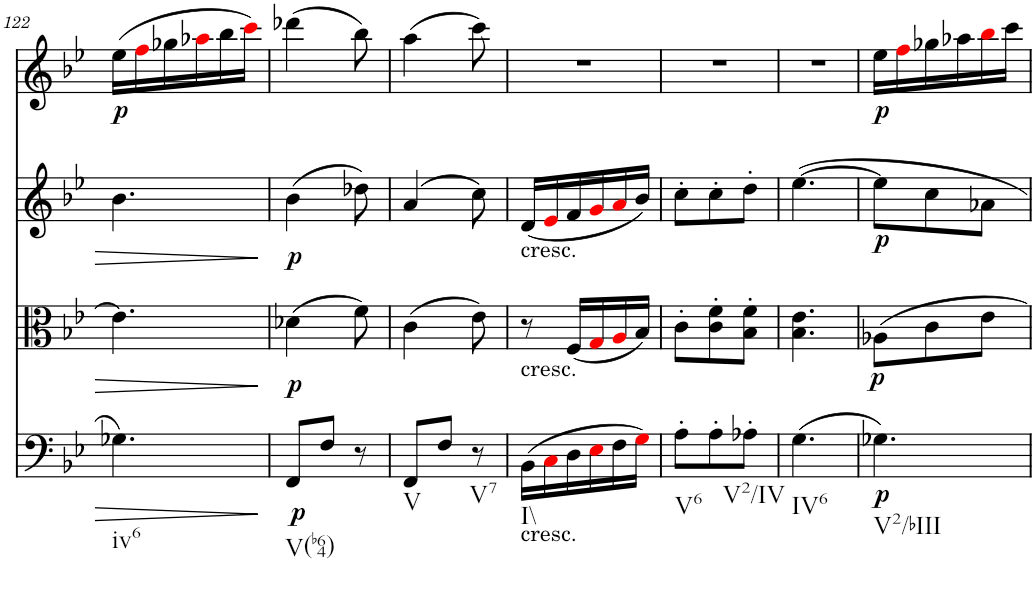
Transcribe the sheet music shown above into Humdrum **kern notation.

**kern	**dynam	**kern	**dynam	**kern	**dynam	**kern	**dynam
*part4	*part4	*part3	*part3	*part2	*part2	*part1	*part1
*staff4	*staff4	*staff3	*staff3	*staff2	*staff2	*staff1	*staff1
*I"Violoncello	*	*I"Viola	*	*I"Violin II	*	*I"Violin I	*
*I'Vc	*	*I'Vla	*	*I'Vln	*	*I'Vln	*
!!LO:PB:g=z
*clefF4	*	*clefC3	*	*clefG2	*	*clefG2	*
*k[b-e-]	*	*k[b-e-]	*	*k[b-e-]	*	*k[b-e-]	*
*M3/8	*	*M3/8	*	*M3/8	*	*M3/8	*
=122	=122	=122	=122	=122	=122	=122	=122
!LO:TX:b:t=iv6	!	!	!	!	!	!	!
!	!	!	!	!	!	!	!LO:DY:b
4.G-X\	.	4.e-\]	.	4.b-\	.	(16ee-\LL	p
.	.	.	.	.	.	16ffi\	.
.	.	.	.	.	.	16gg-X\	.
.	.	.	.	.	.	16aa-Xi\	.
.	.	.	.	.	.	16bb-\	.
.	.	.	.	.	.	16ccci\JJ)	.
=123	=123	=123	=123	=123	=123	=123	=123
!LO:TX:b:t=V(b64)	!	!	!	!	!	!	!
!	!LO:DY:b	!	!LO:DY:b	!	!LO:DY:b	!	!
8FF/L	p	(4d-X\	p	(4b-\	p	(4ddd-X\	.
8F/J	.	.	.	.	.	.	.
8r	.	8f\)	.	8dd-X\)	.	8bb-\)	.
=124	=124	=124	=124	=124	=124	=124	=124
!LO:TX:b:t=V	!	!	!	!	!	!	!
8FF/L	.	(4c\	.	(4a/	.	(4aa\	.
8F/J	.	.	.	.	.	.	.
!LO:TX:b:t=V7	!	!	!	!	!	!	!
8r	.	8e-\)	.	8cc\)	.	8ccc\)	.
=125	=125	=125	=125	=125	=125	=125	=125
!	!	!	!	!LO:TX:b:t=cresc.	!	!	!
!	!	!LO:TX:b:t=cresc.	!	!	!	!	!
!LO:TX:b:t=cresc.	!	!	!	!	!	!	!
!LO:TX:b:t=I\\	!	!	!	!	!	!	!
(16BB-\LL	.	8r	.	(16d/LL	.	4.r	.
16Ci\	.	.	.	16e-i/	.	.	.
16D\	.	(16F/LL	.	16f/	.	.	.
16E-i\	.	16Gi/	.	16gi/	.	.	.
16F\	.	16Ai/	.	16ai/	.	.	.
16Gi\JJ)	.	16B-/JJ)	.	16b-/JJ)	.	.	.
=126	=126	=126	=126	=126	=126	=126	=126
!LO:TX:b:t=V6	!	!	!	!	!	!	!
8A'\L	.	8c'\L	.	8cc'\L	.	4.r	.
8A'\	.	8c\' 8f\'	.	8cc'\	.	.	.
!LO:TX:b:t=V2/IV	!	!	!	!	!	!	!
8A-X'\J	.	8B-\' 8f\'J	.	8dd'\J	.	.	.
=127	=127	=127	=127	=127	=127	=127	=127
!LO:TX:b:t=IV6	!	!	!	!	!	!	!
(4.G\	.	4.B-\ 4.e-\	.	[4.ee-\	.	4.r	.
=128	=128	=128	=128	=128	=128	=128	=128
!LO:TX:b:t=V2/bIII	!	!	!	!	!	!	!
!	!LO:DY:b	!	!LO:DY:b	!	!LO:DY:b	!	!LO:DY:b
4.G-X\)	p	8A-X\L	p	8ee-\L]	p	16ee-\LL	p
.	.	.	.	.	.	16ffi\	.
.	.	8c\	.	8cc\	.	16gg-X\	.
.	.	.	.	.	.	16aa-X\	.
.	.	8e-\J	.	8a-X\J	.	16bb-i\	.
.	.	.	.	.	.	16ccc\JJ	.
=	=	=	=	=	=	=	=
*-	*-	*-	*-	*-	*-	*-	*-
